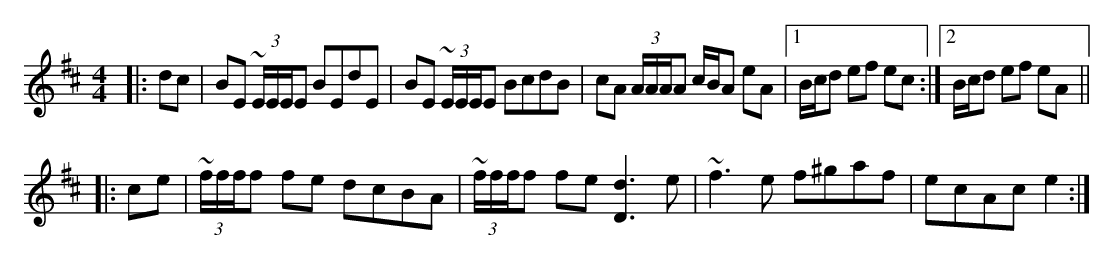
X:1
M:4/4
K:Edor
|:dc|BE ~(3E/E/E/E BEdE|BE ~(3E/E/E/E BcdB|cA (3A/A/A/A c/B/A eA|1 B/c/d ef ec:|2 B/c/d ef eA||
|:ce|~(3f/f/f/f fe dcBA|~(3f/f/f/f fe [D3d3] e|~f3 e f^gaf|ecAc e2:|
